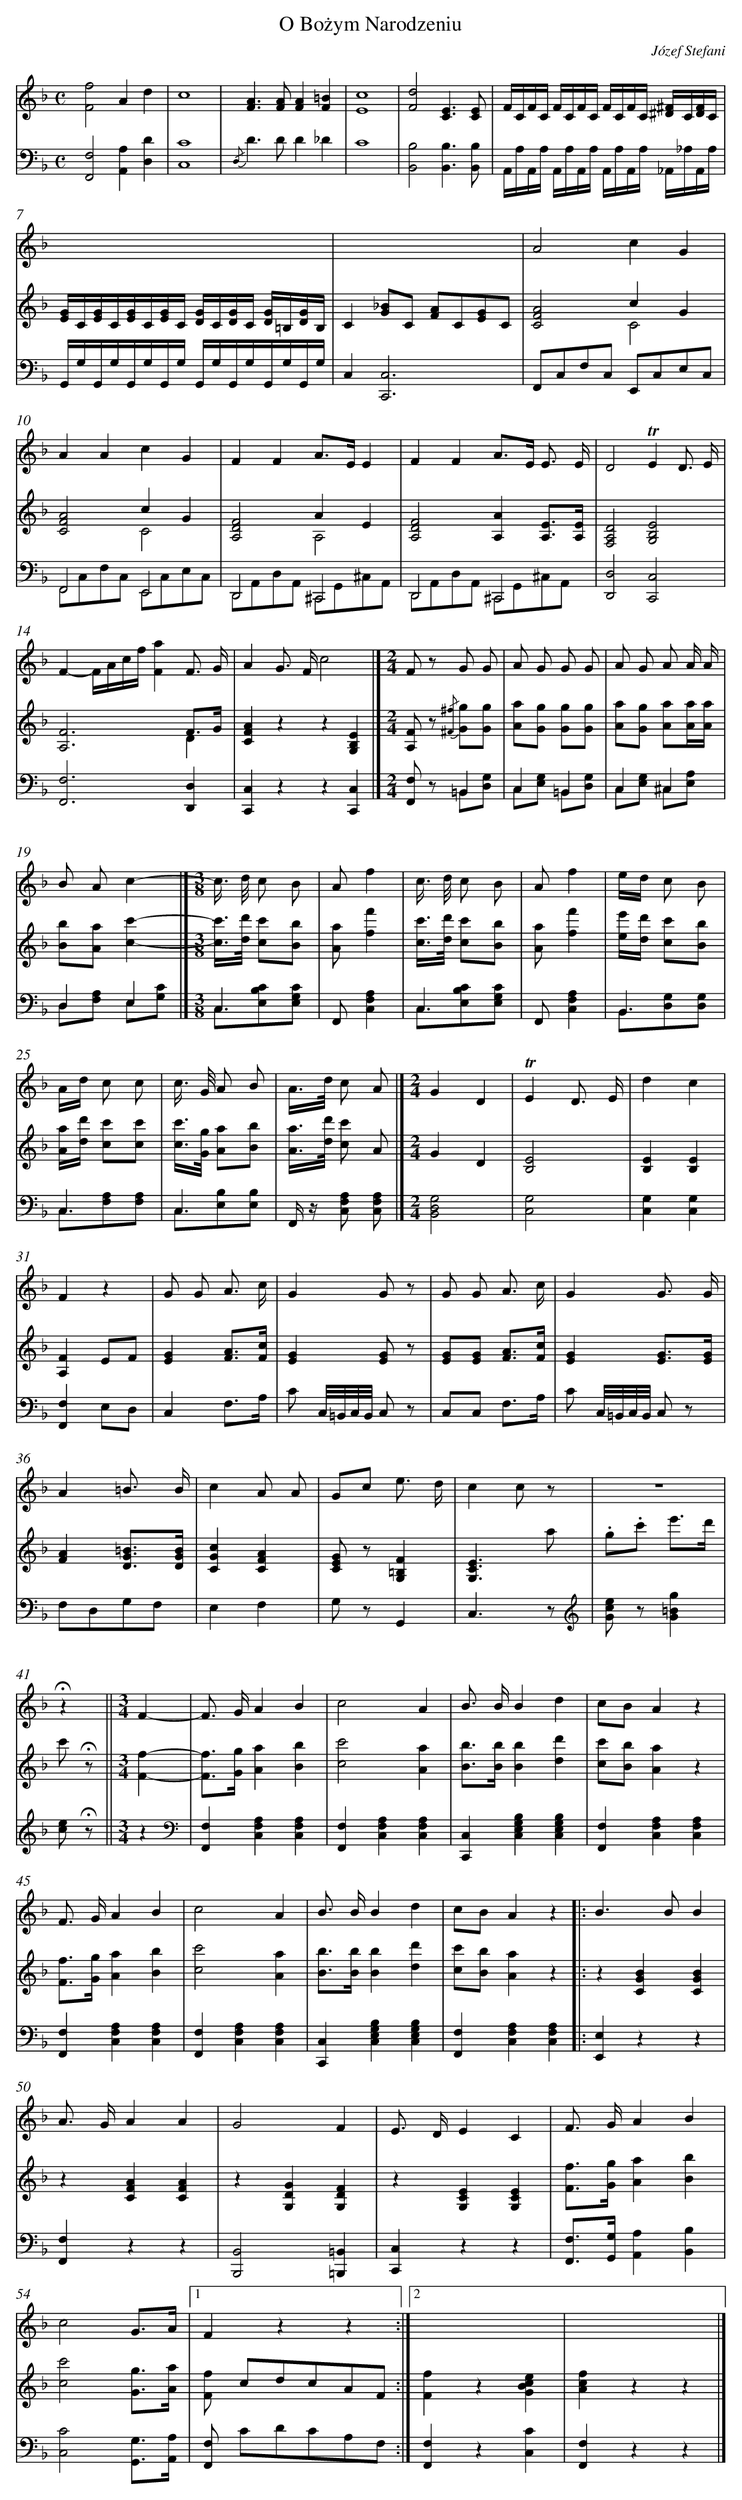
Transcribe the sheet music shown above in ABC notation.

X:1
T: O Bożym Narodzeniu
C: Józef Stefani
L: 1/8
M: C
V: 1 clef=treble
V: 2 clef=treble
V: 3 clef=bass
K: F
[V:1] x8 [|]
[V:2] [f4F4]A2d2 |
[V:3] [F,4F,,4][A,2A,,2][D2D,2] |
[V:1] x8 [|]
[V:2] c8 |
[V:3] [C8C,8] |
[V:1] x8 [|]
[V:2] [A2F2]>[A2F2][A2F2][=B2F2] |
[V:3] {/D,}D2>D2D2_D2 |
[V:1] x8 [|]
[V:2] [c8E8] |
[V:3] C8 |
[V:1] x8 |
[V:2] [d4F4][E3C3][EC] |
[V:3] [B,4B,,4][B,3B,,3][B,B,,] |
[V:1] x8 |
[V:2] F/C/F/C/ F/C/F/C/ F/C/F/C/ [^F/^D/]C/[F/D/]C/ |
[V:3] A,,/A,/A,,/A,/ A,,/A,/A,,/A,/ A,,/A,/A,,/A,/ _A,,/_A,/A,,/A,/ |
[V:1] x8 |
[V:2] [G/E/]C/[G/E/]C/[G/E/]C/[G/E/]C/ [G/D/]C/[G/D/]C/ [G/D/]=B,/[G/D/]B,/ |
[V:3] G,,/G,/G,,/G,/G,,/G,/G,,/G,/ G,,/G,/G,,/G,/G,,/G,/G,,/G,/ |
[V:1] x8 |
[V:2] C2[_BG]C [AF]C[GE]C |
[V:3] C,2[C,6C,,6] |
[V:1] A4c2G2 |
[V:2] [A4F4C4]c2G2 & x4C4 |
[V:3] F,,C,F,C, E,,C,E,C, |
[V:1] A2A2c2G2 |
[V:2] [A4F4C4]c2G2 & x4C4 |
[V:3] F,,4E,,4 & F,,C,F,C, E,,C,E,C, |
[V:1] F2F2A>EE2 |
[V:2] [F4D4A,4]A2E2 & x4A,4 |
[V:3] D,,4^C,,4 & D,,A,,D,A,, ^C,,G,,^C,A,, |
[V:1] F2F2A>E E3/ E/ |
[V:2] [F4D4A,4][A2A,2][E3/A,3/][E/A,/] |
[V:3] D,,4^C,,4 & D,,A,,D,A,, ^C,,G,,^C,A,, |
[V:1] D4!trill!E2D3/ E/ |
[V:2] [D4A,4F,4][E4B,4G,4] |
[V:3] [D,4D,,4][C,4C,,4] |
[V:1] F2-F/A/c/f/[a2F2]F3/ G/ |
[V:2] [F6A,6]F3/G/ & x6D2 |
[V:3] [F,6F,,6][D,2D,,2] |
[V:1] A2G> Fc4 |]
[V:2] [A2F2C2]z2z2[E2B,2G,2] |]
[V:3] [C,2C,,2]z2z2[C,2C,,2] |]
[V:1] [M:2/4]F z G G [I:setbarnb 17]|
[V:2] [M:2/4][FA,] z {/[^f^F]} [gG][gG] |
[V:3] [M:2/4][F,F,,] z=B,,2 & x2=B,,[G,D,] |
[V:1] A G G G |
[V:2] [aA][gG] [gG][gG] |
[V:3] C,2=B,,2 & C,[G,E,] =B,,[G,D,] |
[V:1] A G A A/ A/ |
[V:2] [aA][gG] [aA][a/A/][a/A/] |
[V:3] C,2^C,2 & C,[G,E,] ^C,[A,E,] |
[V:1] B Ac2- |]
[V:2] [bB][aA][c'2c2]- |]
[V:3] D,2E,2 & D,[A,F,] E,[CG,] |]
[V:1] [M:3/8]c/> d/ c B [I:setbarnb 21]|
[V:2] [M:3/8][c'/c/]>[d'/d/] [c'c][bB] |
[V:3] [M:3/8]C,3 & C,[CB,E,][CG,E,] |
[V:1] Af2 |
[V:2] [aA][f'2f2] |
[V:3] F,,[A,2F,2C,2] |
[V:1] c/> d/ c B |
[V:2] [c'/c/]>[d'/d/] [c'c][bB] |
[V:3] C,3 & C,[CB,E,][CG,E,] |
[V:1] Af2 |
[V:2] [aA][f'2f2] |
[V:3] F,,[A,2F,2C,2] |
[V:1] e/d/ c B |
[V:2] [e'/e/][d'/d/] [c'c][bB] |
[V:3] B,,3 & B,,[G,D,][G,D,] |
[V:1] A/d/ c c |
[V:2] [a/A/][d'/d/] [c'c][c'c] |
[V:3] C,3 & C,[A,F,][A,F,] |
[V:1] c/> G/ A B |
[V:2] [c'/c/]>[g/G/] [aA][bB] |
[V:3] C,3 & C,[B,E,][B,E,] |
[V:1] A/>d/ c A |]
[V:2] [a/A/]>[d'/d/] [c'c] A |]
[V:3] F,,/ z/ [A,F,C,] [A,F,C,] |]
[V:1] [M:2/4]G2D2 [I:setbarnb 29]|
[V:2] [M:2/4]G2D2 |
[V:3] [M:2/4][G,4D,4B,,4] |
[V:1] !trill!E2D3/ E/ |
[V:2] [E4B,4] |
[V:3] [G,4C,4] |
[V:1] d2c2 |
[V:2] [E2B,2][E2B,2] |
[V:3] [G,2C,2][G,2C,2] |
[V:1] F2z2 |
[V:2] [F2A,2]EF |
[V:3] [F,2F,,2]E,D, |
[V:1] G G A3/ c/ |
[V:2] [G2E2][A3/F3/][c/F/] |
[V:3] C,2F,3/A,/ |
[V:1] G2G z |
[V:2] [G2E2][GE] z |
[V:3] C C,//=B,,//C,//B,,// C, z |
[V:1] G G A3/ c/ |
[V:2] [GE][GE] [A3/F3/][c/F/] |
[V:3] C,C, F,3/A,/ |
[V:1] G2G3/ G/ |
[V:2] [G2E2][G3/E3/][G/E/] |
[V:3] C C,//=B,,//C,//B,,// C, z |
[V:1] A2=B3/ B/ |
[V:2] [A2F2][=B3/G3/D3/][B/G/D/] |
[V:3] F,D,G,F, |
[V:1] c2A A |
[V:2] [c2G2C2][A2F2C2] |
[V:3] E,2F,2 |
[V:1] Gc e3/ d/ |
[V:2] [GEC] z[F2=B,2G,2] |
[V:3] G, zG,,2 |
[V:1] c2c z |
[V:2] [E3C3G,3]a |
[V:3] C,3z |
[V:1] z4 |
[V:2] .g.c' e'3/d'/ |
[V:3] [K:clef=treble][ecG] z[g2=B2G2] |
[V:1] !fermata!z2 ||
[V:2] c' !fermata!z ||
[V:3] [ec] !fermata!z ||
[V:1] [M:3/4]F2- |
[V:2] [M:3/4][f2F2]- |
[V:3] [M:3/4]z2[K:clef=bass] |
[V:1] F> GA2B2 |
[V:2] [fF]>[gG][a2A2][b2B2] |
[V:3] [F,2F,,2][A,2F,2C,2][A,2F,2C,2] |
[V:1] c4A2 |
[V:2] [c'4c4][a2A2] |
[V:3] [F,2F,,2][A,2F,2C,2][A,2F,2C,2] |
[V:1] B> BB2d2 |
[V:2] [bB]>[bB][b2B2][d'2d2] |
[V:3] [C,2C,,2][B,2G,2E,2C,2][B,2G,2E,2C,2] |
[V:1] cBA2z2 |
[V:2] [c'c][bB][a2A2]z2 |
[V:3] [F,2F,,2][A,2F,2C,2][A,2F,2C,2] |
[V:1] F> GA2B2 |
[V:2] [fF]>[gG][a2A2][b2B2] |
[V:3] [F,2F,,2][A,2F,2C,2][A,2F,2C,2] |
[V:1] c4A2 |
[V:2] [c'4c4][a2A2] |
[V:3] [F,2F,,2][A,2F,2C,2][A,2F,2C,2] |
[V:1] B> BB2d2 |
[V:2] [bB]>[bB][b2B2][d'2d2] |
[V:3] [C,2C,,2][B,2G,2E,2C,2][B,2G,2E,2C,2] |
[V:1] cBA2z2 ]|:
[V:2] [c'c][bB][a2A2]z2 ]|:
[V:3] [F,2F,,2][A,2F,2C,2][A,2F,2C,2] ]|:
[V:1] B2>B2B2 |
[V:2] z2[B2G2C2][B2G2C2] |
[V:3] [E,2E,,2]z2z2 |
[V:1] A> GA2A2 |
[V:2] z2[A2F2C2][A2F2C2] |
[V:3] [F,2F,,2]z2z2 |
[V:1] G4F2 |
[V:2] z2[G2D2G,2][F2D2G,2] |
[V:3] [B,,4B,,,4][=B,,2=B,,,2] |
[V:1] E> DE2C2 |
[V:2] z2[E2C2G,2][E2C2G,2] |
[V:3] [C,2C,,2]z2z2 |
[V:1] F> GA2B2 |
[V:2] [fF]>[gG][a2A2][b2B2] |
[V:3] [F,F,,]>[G,G,,][A,2A,,2][B,2B,,2] |
[V:1] c4G3/A/ |[1
[V:2] [c'4c4][g3/G3/][a/A/] |
[V:3] [C4C,4][G,3/G,,3/][A,/A,,/] |
[V:1] F2z2z2 :|][2
[V:2] [fF] cdcAF :|]
[V:3] [F,F,,] CDCA,F, :|]
[V:1] x6 |
[V:2] [f2F2]z2[e2c2B2G2] |
[V:3] [F,2F,,2]z2[C2C,2] |
[V:1] x6 |]
[V:2] [f2c2A2]z2z2 |]
[V:3] [F,2F,,2]z2z2 |]
